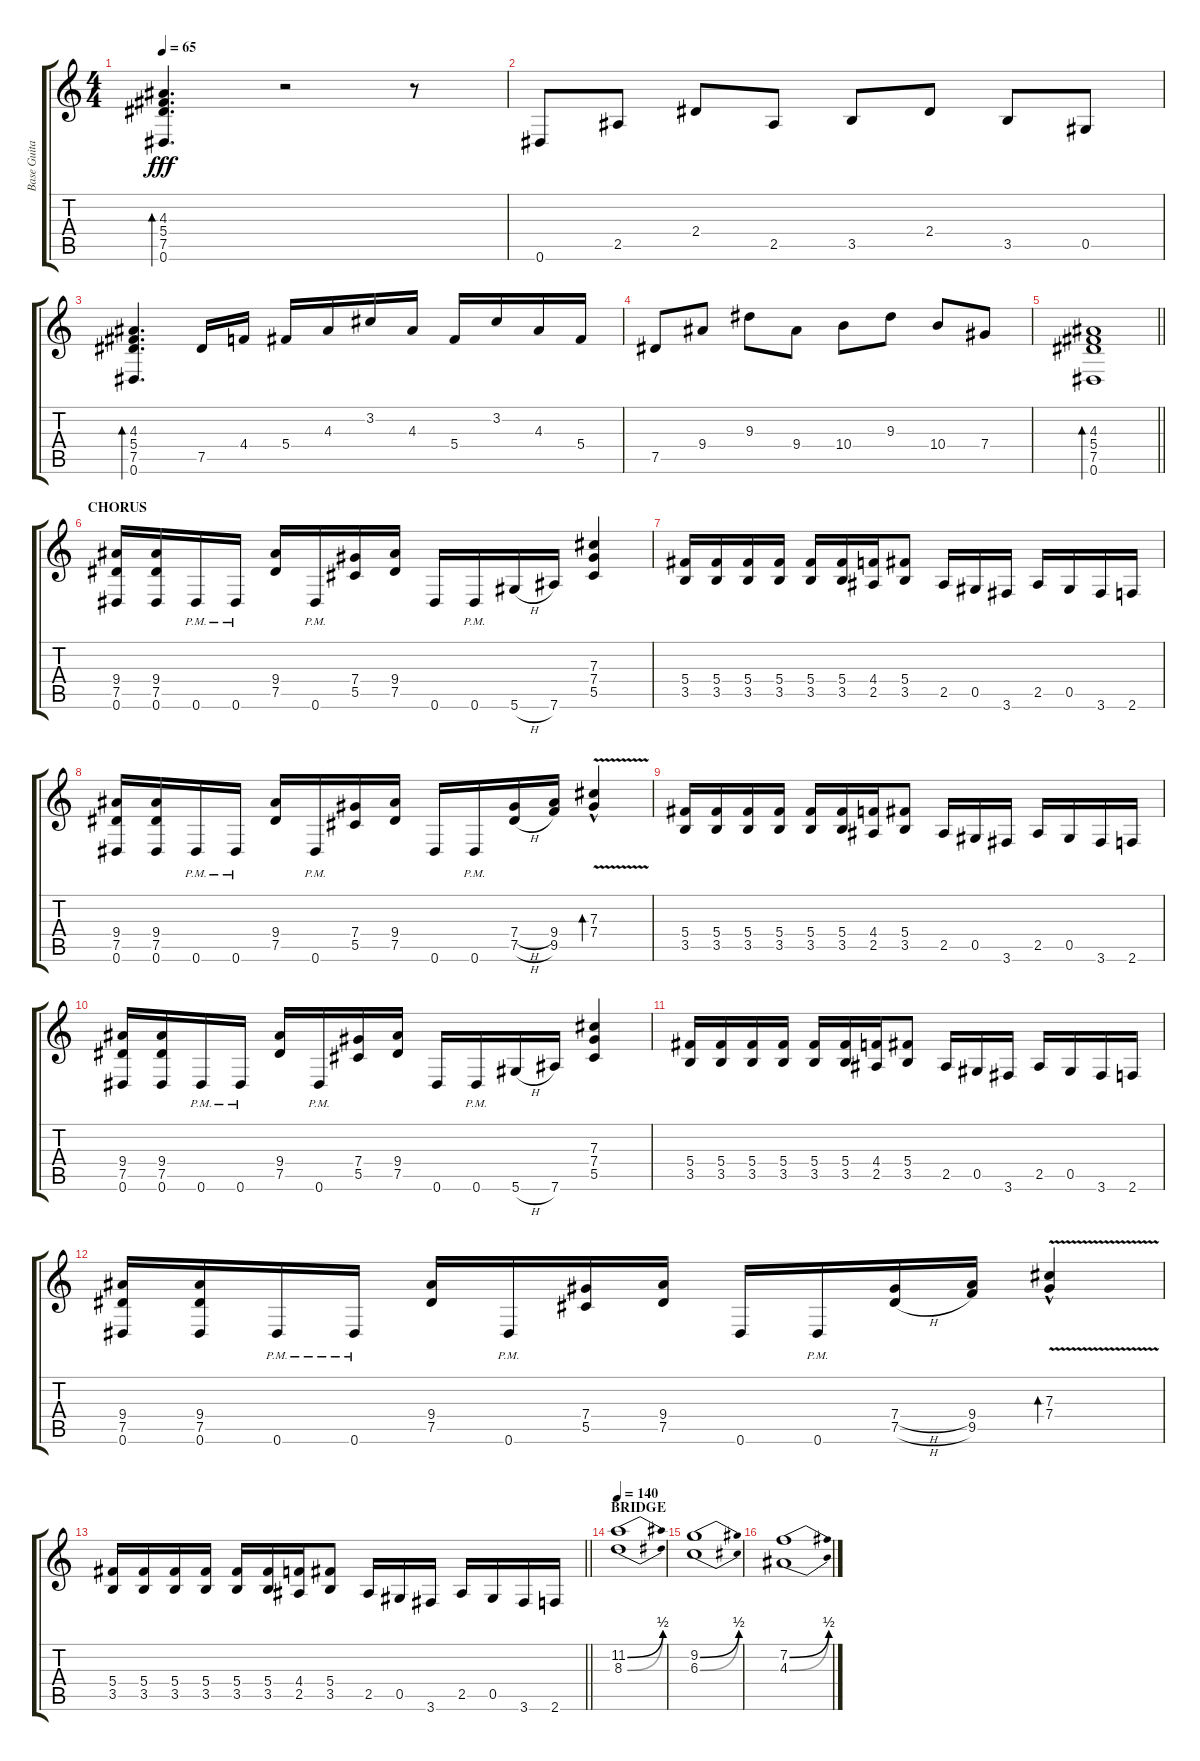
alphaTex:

\track ("Base Guitar - Iommy" "Base Guita") {instrument distortionguitar}
\staff {score tabs}
\tuning (Eb4 Bb3 Gb3 Db3 Ab2 Eb2) {hide}
\ts (4 4)
\tempo 65
\clef g2
\ks c
(4.3 5.4 7.5 0.6).4{d bd 60 dy fff} r.2 r.8 |
0.6.8 2.5.8 2.4.8 2.5.8 3.5.8 2.4.8 3.5.8 0.5.8 |
(4.3 5.4 7.5 0.6).4{d bd 60} 7.5.16 4.4.16 5.4.16 4.3.16 3.2.16 4.3.16 5.4.16 3.2.16 4.3.16 5.4.16 |
7.5.8 9.4.8 9.3.8 9.4.8 10.4.8 9.3.8 10.4.8 7.4.8 |
\barLineRight lightlight
(4.3 5.4 7.5 0.6).1{bd 60} |
\section ("" "CHORUS")
(9.4 7.5 0.6).16{instrument distortionguitar} (9.4 7.5 0.6).16 0.6{pm}.16 0.6{pm}.16 (9.4 7.5).16 0.6{pm}.16 (7.4 5.5).16 (9.4 7.5).16 0.6.16 0.6{pm}.16 5.6{h}.16 7.6.16 (7.3 7.4 5.5).4 |
(5.4 3.5).16 (5.4 3.5).16 (5.4 3.5).16 (5.4 3.5).16 (5.4 3.5).16 (5.4 3.5).16 (4.4 2.5).16 (5.4 3.5).8 2.5.16 0.5.16 3.6.16 2.5.16 0.5.16 3.6.16 2.6.16 |
(9.4 7.5 0.6).16 (9.4 7.5 0.6).16 0.6{pm}.16 0.6{pm}.16 (9.4 7.5).16 0.6{pm}.16 (7.4 5.5).16 (9.4 7.5).16 0.6.16 0.6{pm}.16 (7.4{h} 7.5{h}).16 (9.4 9.5).16 (7.3{v hac} 7.4{v hac}).4{bd 30} |
(5.4 3.5).16 (5.4 3.5).16 (5.4 3.5).16 (5.4 3.5).16 (5.4 3.5).16 (5.4 3.5).16 (4.4 2.5).16 (5.4 3.5).8 2.5.16 0.5.16 3.6.16 2.5.16 0.5.16 3.6.16 2.6.16 |
(9.4 7.5 0.6).16 (9.4 7.5 0.6).16 0.6{pm}.16 0.6{pm}.16 (9.4 7.5).16 0.6{pm}.16 (7.4 5.5).16 (9.4 7.5).16 0.6.16 0.6{pm}.16 5.6{h}.16 7.6.16 (7.3 7.4 5.5).4 |
(5.4 3.5).16 (5.4 3.5).16 (5.4 3.5).16 (5.4 3.5).16 (5.4 3.5).16 (5.4 3.5).16 (4.4 2.5).16 (5.4 3.5).8 2.5.16 0.5.16 3.6.16 2.5.16 0.5.16 3.6.16 2.6.16 |
(9.4 7.5 0.6).16 (9.4 7.5 0.6).16 0.6{pm}.16 0.6{pm}.16 (9.4 7.5).16 0.6{pm}.16 (7.4 5.5).16 (9.4 7.5).16 0.6.16 0.6{pm}.16 (7.4{h} 7.5{h}).16 (9.4 9.5).16 (7.3{v hac} 7.4{v hac}).4{bd 30} |
\barLineRight lightlight
(5.4 3.5).16 (5.4 3.5).16 (5.4 3.5).16 (5.4 3.5).16 (5.4 3.5).16 (5.4 3.5).16 (4.4 2.5).16 (5.4 3.5).8 2.5.16 0.5.16 3.6.16 2.5.16 0.5.16 3.6.16 2.6.16 |
\section ("" "BRIDGE")
\tempo 140
(11.2{be (bend 0 0 60 2)} 8.3{be (bend 0 0 60 2)}).1 |
(9.2{be (bend 0 0 60 2)} 6.3{be (bend 0 0 60 2)}).1 |
(7.2{be (bend 0 0 60 2)} 4.3{be (bend 0 0 60 2)}).1
